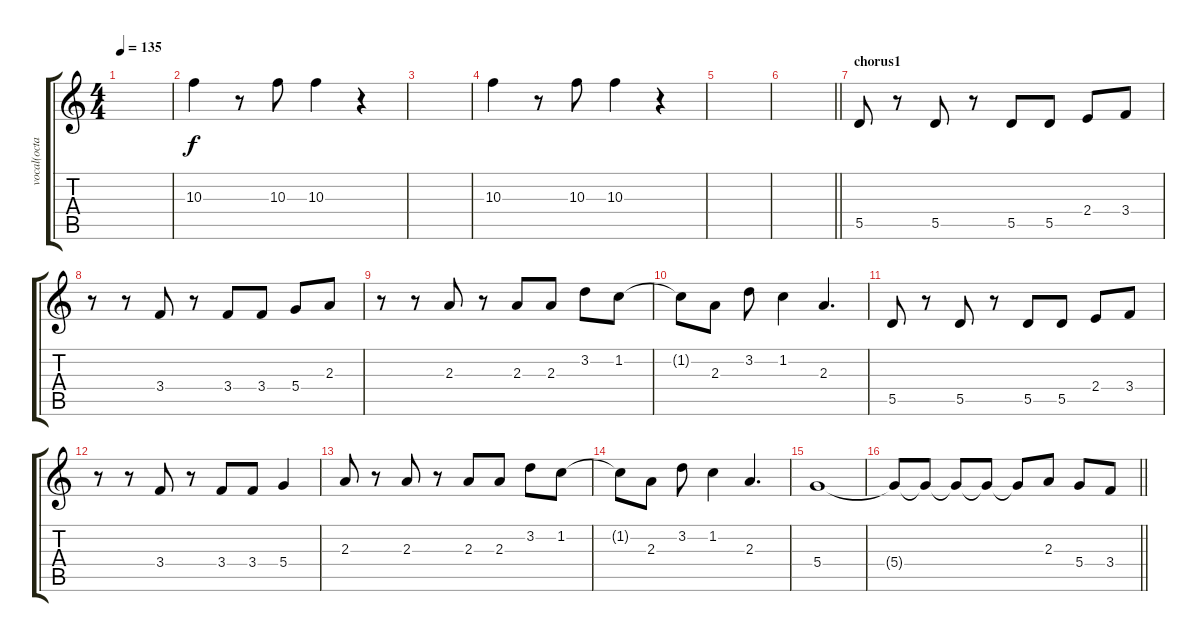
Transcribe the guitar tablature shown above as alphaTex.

\track ("vocal(octave)" "vocal(octa") {mute instrument distortionguitar}
\staff {score tabs}
\tuning (E4 B3 G3 D3 A2 E2) {hide}
\ts (4 4)
\tempo 135
\clef g2
\ks c
|
10.3.4 r.8 10.3.8 10.3.4 r.4 |
|
10.3.4 r.8 10.3.8 10.3.4 r.4 |
|
\barLineRight lightlight
|
\section ("" "chorus1")
5.5.8 r.8 5.5.8 r.8 5.5.8 5.5.8 2.4.8 3.4.8 |
r.8 r.8 3.4.8 r.8 3.4.8 3.4.8 5.4.8 2.3.8 |
r.8 r.8 2.3.8 r.8 2.3.8 2.3.8 3.2.8 1.2.8 |
1.2{t}.8 2.3.8 3.2.8 1.2.4 2.3.4{d} |
5.5.8 r.8 5.5.8 r.8 5.5.8 5.5.8 2.4.8 3.4.8 |
r.8 r.8 3.4.8 r.8 3.4.8 3.4.8 5.4.4 |
2.3.8 r.8 2.3.8 r.8 2.3.8 2.3.8 3.2.8 1.2.8 |
1.2{t}.8 2.3.8 3.2.8 1.2.4 2.3.4{d} |
5.4.1 |
\barLineRight lightlight
5.4{t}.8 5.4{t}.8 5.4{t}.8 5.4{t}.8 5.4{t}.8 2.3.8 5.4.8 3.4.8
